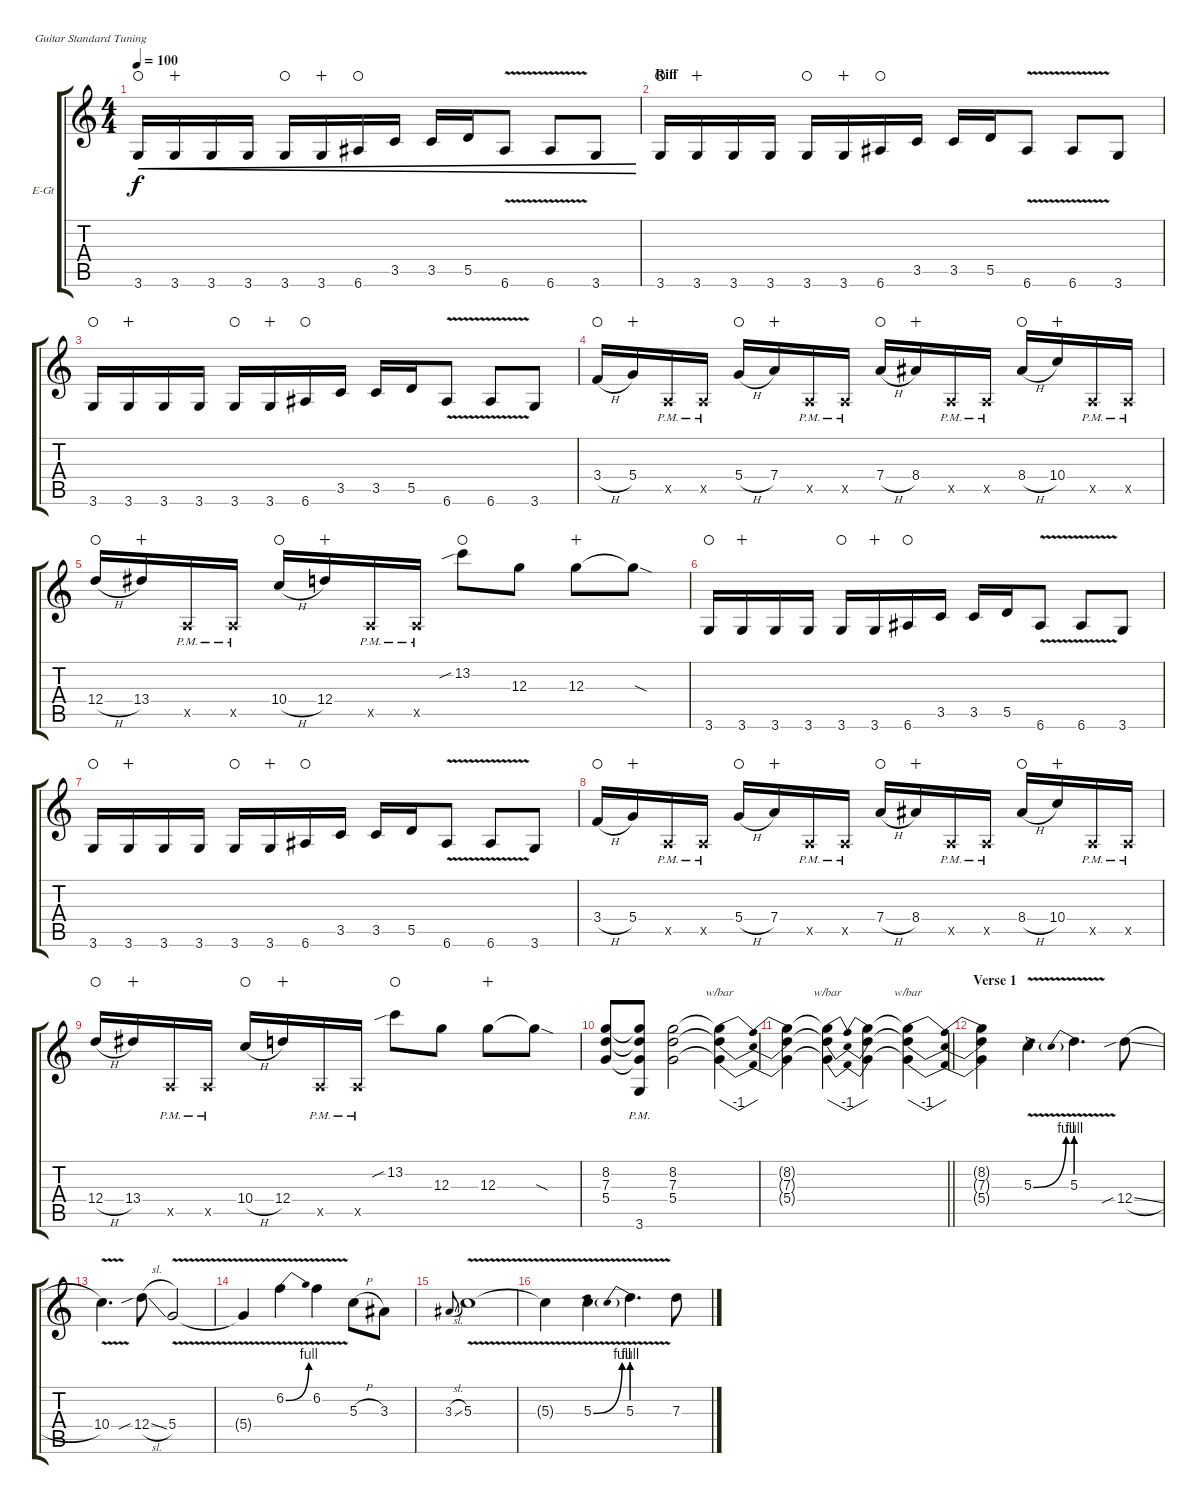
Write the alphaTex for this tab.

\bracketExtendMode groupsimilarinstruments
\firstSystemTrackNameOrientation horizontal
\otherSystemsTrackNameOrientation horizontal
\track ("Guitar" "E-Gt") {instrument distortionguitar}
\staff {score tabs}
\tuning (E4 B3 G3 D3 A2 E2)
\ts (4 4)
\tempo 100
\clef g2
\ks c
3.6.16{cre dy f waho} 3.6.16{cre wahc} 3.6.16{cre} 3.6.16{cre} 3.6.16{cre waho} 3.6.16{cre wahc} 6.6.16{cre waho} 3.5.16{cre} 3.5.16{cre} 5.5.16{cre} 6.6{v}.8{cre} 6.6{v}.8{cre} 3.6.8{cre} |
\beaming (8 2 2 2 2)
\section ("" "Riff")
3.6.16{waho} 3.6.16{wahc} 3.6.16 3.6.16 3.6.16{waho} 3.6.16{wahc} 6.6.16{waho} 3.5.16 3.5.16 5.5.16 6.6{v}.8 6.6{v}.8 3.6.8 |
3.6.16{waho} 3.6.16{wahc} 3.6.16 3.6.16 3.6.16{waho} 3.6.16{wahc} 6.6.16{waho} 3.5.16 3.5.16 5.5.16 6.6{v}.8 6.6{v}.8 3.6.8 |
3.4{h}.16{waho} 5.4.16{wahc} 0.5{pm x}.16 0.5{pm x}.16 5.4{h}.16{waho} 7.4.16{wahc} 0.5{pm x}.16 0.5{pm x}.16 7.4{h}.16{waho} 8.4.16{wahc} 0.5{pm x}.16 0.5{pm x}.16 8.4{h}.16{waho} 10.4.16{wahc} 0.5{pm x}.16 0.5{pm x}.16 |
12.4{h}.16{waho} 13.4.16{wahc} 0.5{pm x}.16 0.5{pm x}.16 10.4{h}.16{waho} 12.4.16{wahc} 0.5{pm x}.16 0.5{pm x}.16 13.2{sib}.8{waho} 12.3.8 12.3.8{wahc} 12.3{sod t}.8 |
3.6.16{waho} 3.6.16{wahc} 3.6.16 3.6.16 3.6.16{waho} 3.6.16{wahc} 6.6.16{waho} 3.5.16 3.5.16 5.5.16 6.6{v}.8 6.6{v}.8 3.6.8 |
3.6.16{waho} 3.6.16{wahc} 3.6.16 3.6.16 3.6.16{waho} 3.6.16{wahc} 6.6.16{waho} 3.5.16 3.5.16 5.5.16 6.6{v}.8 6.6{v}.8 3.6.8 |
3.4{h}.16{waho} 5.4.16{wahc} 0.5{pm x}.16 0.5{pm x}.16 5.4{h}.16{waho} 7.4.16{wahc} 0.5{pm x}.16 0.5{pm x}.16 7.4{h}.16{waho} 8.4.16{wahc} 0.5{pm x}.16 0.5{pm x}.16 8.4{h}.16{waho} 10.4.16{wahc} 0.5{pm x}.16 0.5{pm x}.16 |
12.4{h}.16{waho} 13.4.16{wahc} 0.5{pm x}.16 0.5{pm x}.16 10.4{h}.16{waho} 12.4.16{wahc} 0.5{pm x}.16 0.5{pm x}.16 13.2{sib}.8{waho} 12.3.8 12.3.8{wahc} 12.3{sod t}.8 |
(5.4 7.3 8.2).8 (3.6{pm} 5.4{t} 7.3{t} 8.2{t}).8 (5.4 7.3 8.2).2 (8.2{t} 7.3{t} 5.4{t}).4{tbe (dip default 0 0 15 -4 30 0)} |
\barLineRight lightlight
(8.2{t} 7.3{t} 5.4{t}).4 (8.2{t} 7.3{t} 5.4{t}).4{tbe (dip default 0 0 15 -4 30 0)} (8.2{t} 7.3{t} 5.4{t}).4 (8.2{t} 7.3{t} 5.4{t}).4{tbe (dip default 0 0 15 -4 30 0)} |
\section ("" "Verse 1")
(8.2{t} 7.3{t} 5.4{t}).4 5.3{be (bend 0 0 15 4) v}.4 5.3{be (prebend 0 4 60 4) v}.4{d} 12.4{sib sl}.8 |
10.4{v}.4{d} 12.4{sib sl}.8 5.4{v}.2 |
5.4{v t}.4 6.2{be (bend 0 0 15 4) v}.4 6.2{v}.4 5.3{h}.8 3.3.8 |
3.3{sl}.8{gr onbeat} 5.3{v}.1 |
5.3{v t}.4 5.3{be (bend 0 0 15 4) v}.4 5.3{be (prebend 0 4 60 4) v}.4{d} 7.3.8
